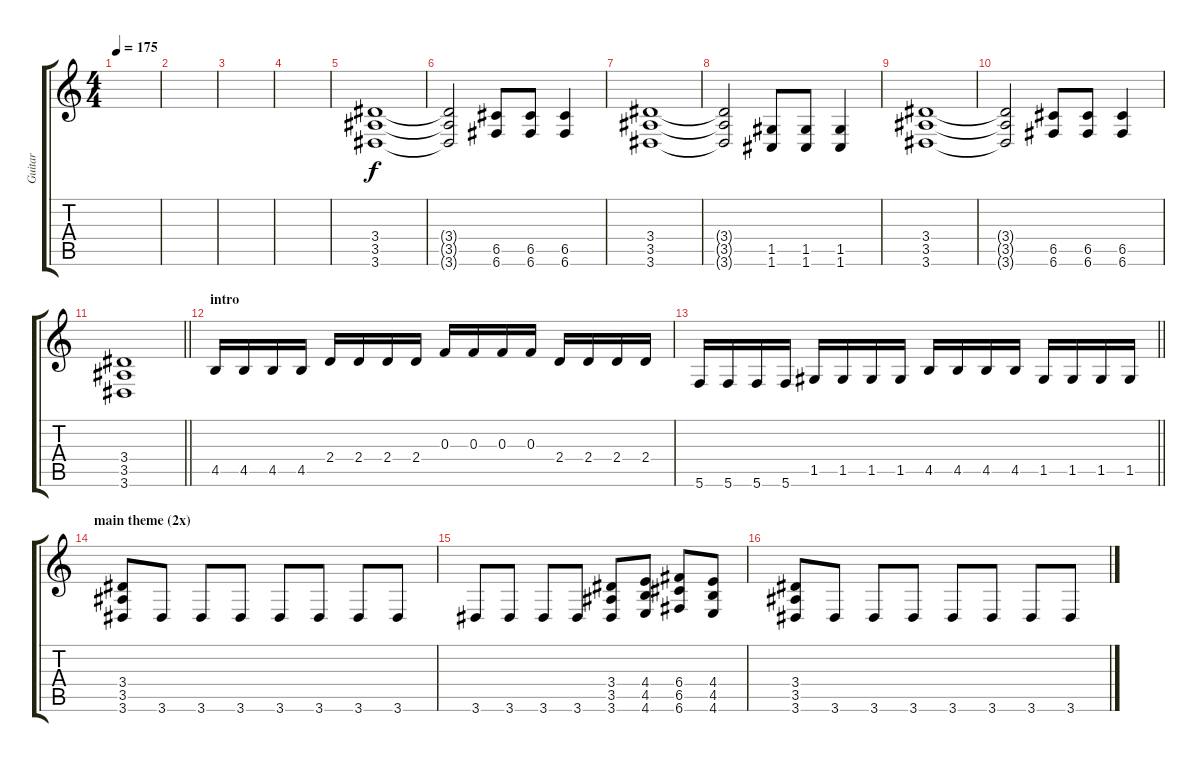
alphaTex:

\track ("Guitar" "Guitar") {instrument distortionguitar}
\staff {score tabs}
\tuning (D4 A3 F3 C3 G2 C2) {hide}
\ts (4 4)
\tempo 175
\clef g2
\ks c
|
|
|
|
(3.4 3.5 3.6).1 |
(3.4{t} 3.5{t} 3.6{t}).2 (6.5 6.6).8 (6.5 6.6).8 (6.5 6.6).4 |
(3.4 3.5 3.6).1 |
(3.4{t} 3.5{t} 3.6{t}).2 (1.5 1.6).8 (1.5 1.6).8 (1.5 1.6).4 |
(3.4 3.5 3.6).1 |
(3.4{t} 3.5{t} 3.6{t}).2 (6.5 6.6).8 (6.5 6.6).8 (6.5 6.6).4 |
\barLineRight lightlight
(3.4 3.5 3.6).1 |
\section ("" "intro")
4.5.16 4.5.16 4.5.16 4.5.16 2.4.16 2.4.16 2.4.16 2.4.16 0.3.16 0.3.16 0.3.16 0.3.16 2.4.16 2.4.16 2.4.16 2.4.16 |
\barLineRight lightlight
5.6.16 5.6.16 5.6.16 5.6.16 1.5.16 1.5.16 1.5.16 1.5.16 4.5.16 4.5.16 4.5.16 4.5.16 1.5.16 1.5.16 1.5.16 1.5.16 |
\section ("" "main theme (2x)")
(3.4 3.5 3.6).8 3.6.8 3.6.8 3.6.8 3.6.8 3.6.8 3.6.8 3.6.8 |
3.6.8 3.6.8 3.6.8 3.6.8 (3.4 3.5 3.6).8 (4.4 4.5 4.6).8 (6.4 6.5 6.6).8 (4.4 4.5 4.6).8 |
(3.4 3.5 3.6).8 3.6.8 3.6.8 3.6.8 3.6.8 3.6.8 3.6.8 3.6.8
